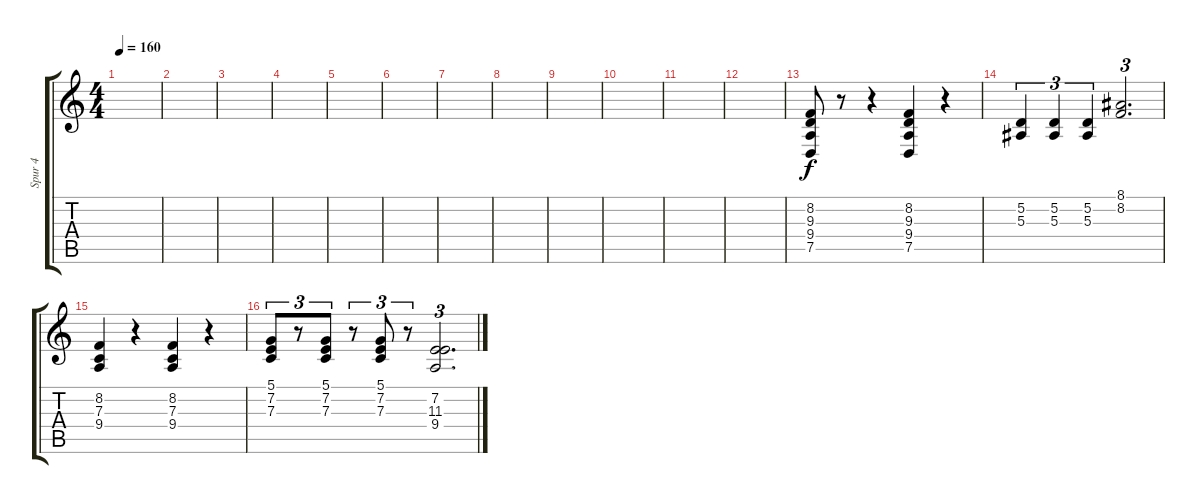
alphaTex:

\track ("Spur 4" "Spur 4") {instrument trombone}
\staff {score tabs}
\tuning (D4 A3 F3 C3 G2 D2) {hide}
\ts (4 4)
\tempo 160
\clef g2
\ks c
|
|
|
|
|
|
|
|
|
|
|
|
(8.2 9.3 9.4 7.5).8{dy f} r.8 r.4 (8.2 9.3 9.4 7.5).4 r.4 |
(5.2 5.3).4{tu (3 2)} (5.2 5.3).4{tu (3 2)} (5.2 5.3).4{tu (3 2)} (8.1 8.2).2{d tu (3 2)} |
(8.2 7.3 9.4).4 r.4 (8.2 7.3 9.4).4 r.4 |
(5.1 7.2 7.3).8{tu (3 2)} r.8{tu (3 2)} (5.1 7.2 7.3).8{tu (3 2)} r.8{tu (3 2)} (5.1 7.2 7.3).8{tu (3 2)} r.8{tu (3 2)} (7.2 11.3 9.4).2{d tu (3 2)}
